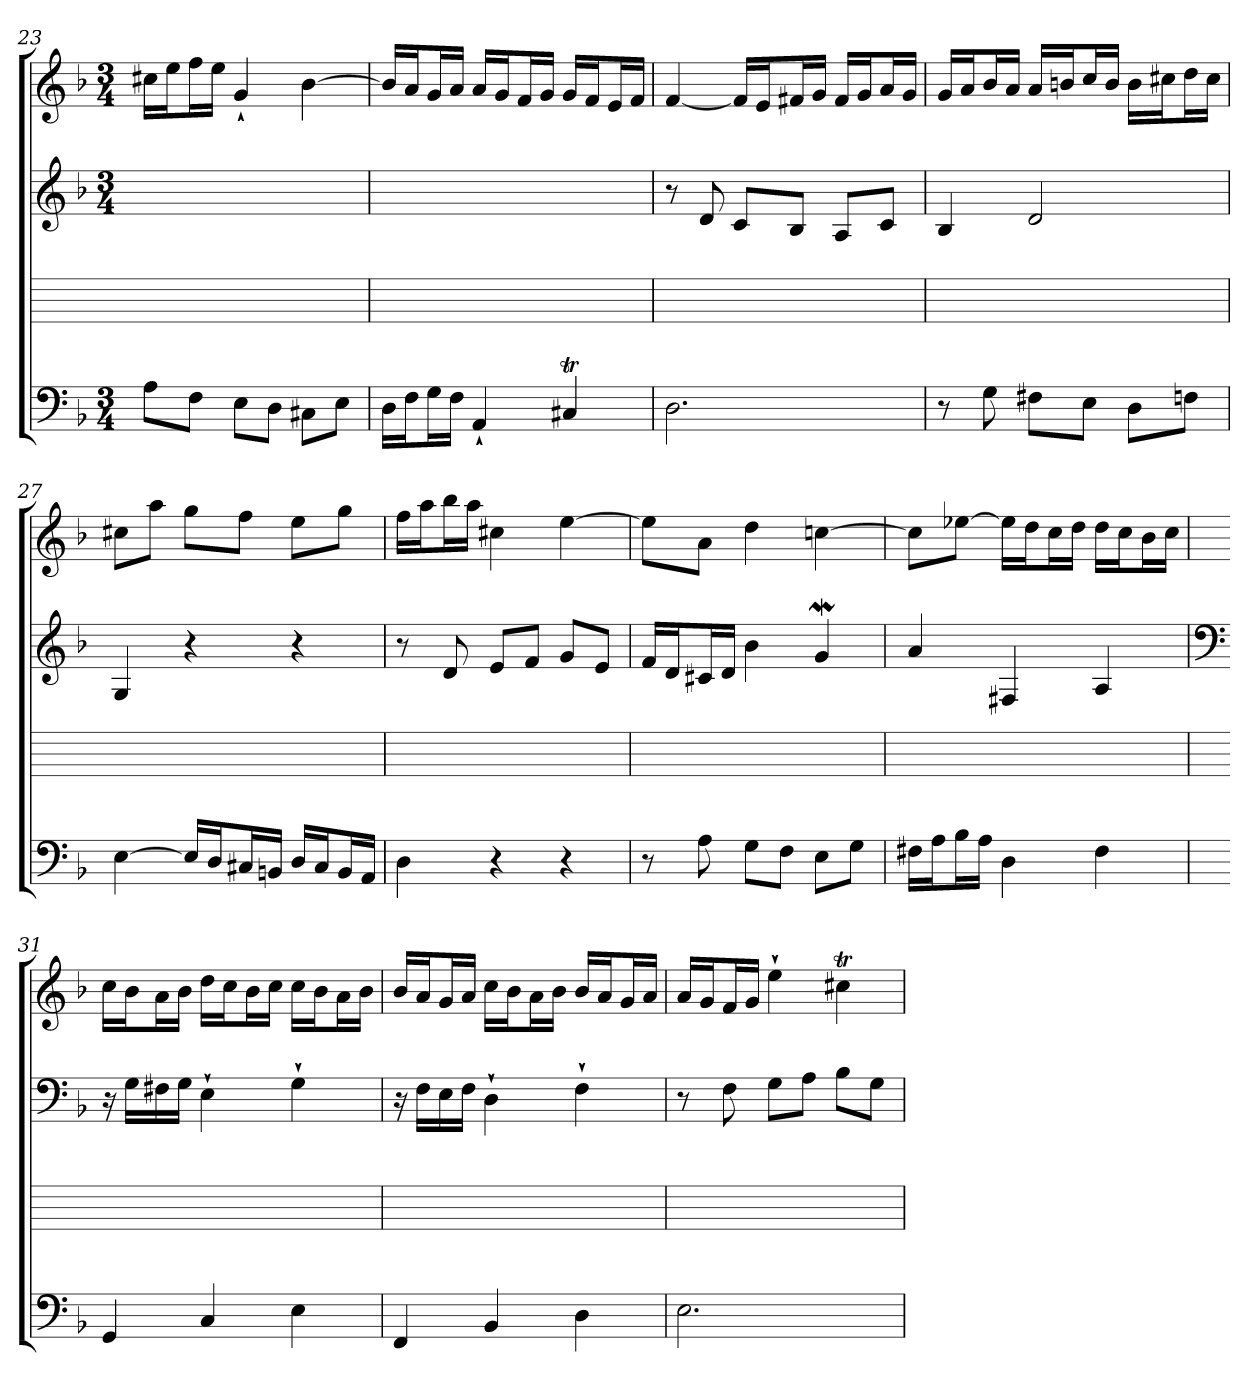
**kern	**kern	**kern	**kern
*part4	*part3	*part2	*part1
*staff4	*staff3	*staff2	*staff1
*clefF4	*	*clefG2	*clefG2
*k[b-]	*	*k[b-]	*k[b-]
*d:	*	*d:	*d:
*M3/4	*	*M3/4	*M3/4
=23	=23	=23	=23
8A\L	2.ryy	2.ryy	16cc#X\LL
.	.	.	16ee\J
8F\J	.	.	16ff\L
.	.	.	16ee\JJ
8E\L	.	.	4g`
8D\J	.	.	.
8C#X\L	.	.	[4b-
8E\J	.	.	.
=24	=24	=24	=24
16D\LL	2.ryy	2.ryy	16b-/LL]
16F\J	.	.	16a/J
16G\L	.	.	16g/L
16F\JJ	.	.	16a/JJ
4AA`	.	.	16a/LL
.	.	.	16g/J
.	.	.	16f/L
.	.	.	16g/JJ
4C#Xt	.	.	16g/LL
.	.	.	16f/J
.	.	.	16e/L
.	.	.	16f/JJ
=25	=25	=25	=25
2.D	2.ryy	8r	[4f
.	.	8d	.
.	.	8c/L	16f/LL]
.	.	.	16e/J
.	.	8B-/J	16f#X/L
.	.	.	16g/JJ
.	.	8A/L	16f#/LL
.	.	.	16g/J
.	.	8c/J	16a/L
.	.	.	16g/JJ
=26	=26	=26	=26
8r	2.ryy	4B-	16g/LL
.	.	.	16a/J
8G	.	.	16b-/L
.	.	.	16a/JJ
8F#X\L	.	2d	16a/LL
.	.	.	16bn/J
8E\J	.	.	16cc/L
.	.	.	16b/JJ
8D\L	.	.	16b\LL
.	.	.	16cc#X\J
8Fn\J	.	.	16dd\L
.	.	.	16cc#\JJ
=27	=27	=27	=27
[4E	2.ryy	4G	8cc#X\L
.	.	.	8aa\J
16E/LL]	.	4r	8gg\L
16D/J	.	.	.
16C#X/L	.	.	8ff\J
16BBn/JJ	.	.	.
16D/LL	.	4r	8ee\L
16C#/J	.	.	.
16BB/L	.	.	8gg\J
16AA/JJ	.	.	.
=28	=28	=28	=28
4D	2.ryy	8r	16ff\LL
.	.	.	16aa\J
.	.	8d	16bb-\L
.	.	.	16aa\JJ
4r	.	8e/L	4cc#X
.	.	8f/J	.
4r	.	8g/L	[4ee
.	.	8e/J	.
=29	=29	=29	=29
8r	2.ryy	16f/LL	8ee\L]
.	.	16d/J	.
8A	.	16c#X/L	8a\J
.	.	16d/JJ	.
8G\L	.	4b-	4dd
8F\J	.	.	.
8E\L	.	4gW	[4ccn
8G\J	.	.	.
=30	=30	=30	=30
16F#X\LL	2.ryy	4a	8ccn\L]
16A\J	.	.	.
16B-\L	.	.	[8ee-X\J
16A\JJ	.	.	.
4D	.	4F#X	16ee-\LL]
.	.	.	16dd\J
.	.	.	16cc\L
.	.	.	16dd\JJ
4F#	.	4A	16dd\LL
.	.	.	16cc\J
.	.	.	16b-\L
.	.	.	16cc\JJ
=31	=31	=31	=31
*	*	*clefF4	*
4GG	2.ryy	16r	16cc\LL
.	.	16G\LL	16b-\J
.	.	16F#X\	16a\L
.	.	16G\JJ	16b-\JJ
4C	.	4E`	16dd\LL
.	.	.	16cc\J
.	.	.	16b-\L
.	.	.	16cc\JJ
4E	.	4G`	16cc\LL
.	.	.	16b-\J
.	.	.	16a\L
.	.	.	16b-\JJ
=32	=32	=32	=32
4FF	2.ryy	16r	16b-/LL
.	.	16F\LL	16a/J
.	.	16E\	16g/L
.	.	16F\JJ	16a/JJ
4BB-	.	4D`	16cc\LL
.	.	.	16b-\J
.	.	.	16a\L
.	.	.	16b-\JJ
4D	.	4F`	16b-/LL
.	.	.	16a/J
.	.	.	16g/L
.	.	.	16a/JJ
=33	=33	=33	=33
2.E	2.ryy	8r	16a/LL
.	.	.	16g/J
.	.	8F	16f/L
.	.	.	16g/JJ
.	.	8G\L	4ee`
.	.	8A\J	.
.	.	8B-\L	4cc#Xt
.	.	8G\J	.
=	=	=	=
*-	*-	*-	*-
